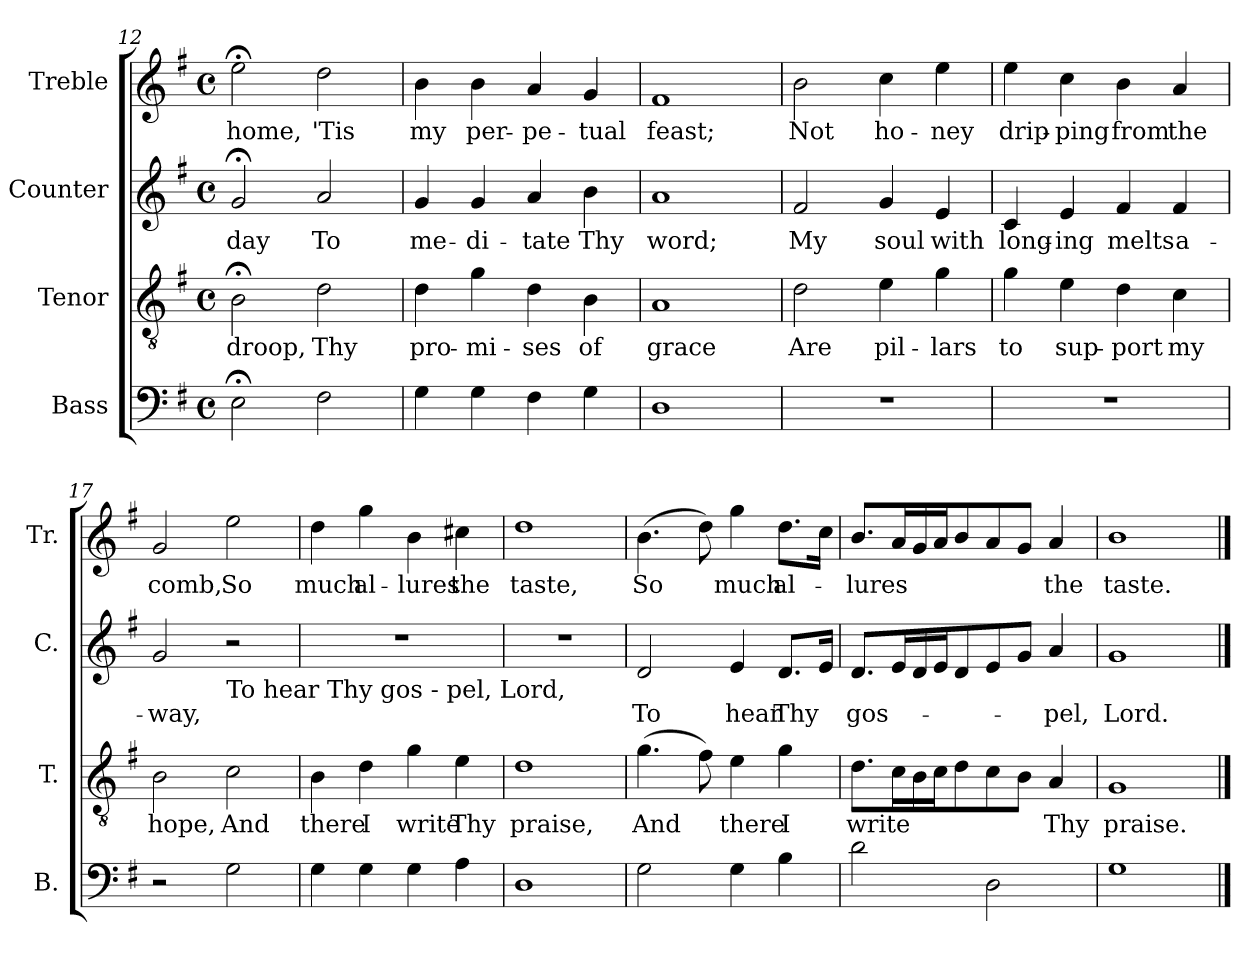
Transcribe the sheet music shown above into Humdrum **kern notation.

**kern	**kern	**text	**kern	**text	**kern	**text
*part4	*part3	*part3	*part2	*part2	*part1	*part1
*staff4	*staff3	*staff3	*staff2	*staff2	*staff1	*staff1
*I"Bass	*I"Tenor	*	*I"Counter	*	*I"Treble	*
*I'B.	*I'T.	*	*I'C.	*	*I'Tr.	*
*clefF4	*clefGv2	*	*clefG2	*	*clefG2	*
*k[f#]	*k[f#]	*	*k[f#]	*	*k[f#]	*
*M4/4	*M4/4	*	*M4/4	*	*M4/4	*
*met(c)	*met(c)	*	*met(c)	*	*met(c)	*
=12	=12	=12	=12	=12	=12	=12
2E;<\	2B;<\	droop,	2g;</	day	2ee;<\	home,
2F#\	2d\	Thy	2a/	To	2dd\	'Tis
=13	=13	=13	=13	=13	=13	=13
4G\	4d\	pro-	4g/	me-	4b\	my
4G\	4g\	-mi-	4g/	-di-	4b\	per-
4F#\	4d\	-ses	4a/	-tate	4a/	-pe-
4G\	4B\	of	4b\	Thy	4g/	-tual
=14	=14	=14	=14	=14	=14	=14
1D	1A	grace	1a	word;	1f#	feast;
=15	=15	=15	=15	=15	=15	=15
1r	2d\	Are	2f#/	My	2b\	Not
.	4e\	pil-	4g/	soul	4cc\	ho-
.	4g\	-lars	4e/	with	4ee\	-ney
=16	=16	=16	=16	=16	=16	=16
1r	4g\	to	4c/	long-	4ee\	drip-
.	4e\	sup-	4e/	-ing	4cc\	-ping
.	4d\	-port	4f#/	melts	4b\	from
.	4c\	my	4f#/	a-	4a/	the
=17	=17	=17	=17	=17	=17	=17
2r	2B\	hope,	2g/	-way,	2g/	comb,
!	!	!	!LO:TX:b:t=To     hear       Thy      gos  -  pel,          Lord,	!	!	!
2G\	2c\	And	2r	.	2ee\	So
=18	=18	=18	=18	=18	=18	=18
4G\	4B\	there	1r	.	4dd\	much
4G\	4d\	I	.	.	4gg\	al-
4G\	4g\	write	.	.	4b\	-lures
4A\	4e\	Thy	.	.	4cc#X\	the
=19	=19	=19	=19	=19	=19	=19
1D	1d	praise,	1r	.	1dd	taste,
=20	=20	=20	=20	=20	=20	=20
2G\	(4.g\	And	2d/	To	(4.b\	So
.	8f#\)	.	.	.	8dd\)	.
4G\	4e\	there	4e/	hear	4gg\	much
4B\	4g\	I	8.d/L	Thy	8.dd\L	al-
.	.	.	16e/Jk	.	16cc\Jk	.
=21	=21	=21	=21	=21	=21	=21
2d\	8.d\L	write	8.d/L	gos-	8.b/L	-lures
.	16c\L	.	16e/L	.	16a/L	.
.	16B\	.	16d/	.	16g/	.
.	16c\J	.	16e/J	.	16a/J	.
.	8d\	.	8d/	.	8b/	.
2D\	8c\	.	8e/	.	8a/	.
.	8B\J	.	8g/J	.	8g/J	.
.	4A/	Thy	4a/	-pel,	4a/	the
=22	=22	=22	=22	=22	=22	=22
1G	1G	praise.	1g	Lord.	1b	taste.
==	==	==	==	==	==	==
*-	*-	*-	*-	*-	*-	*-
